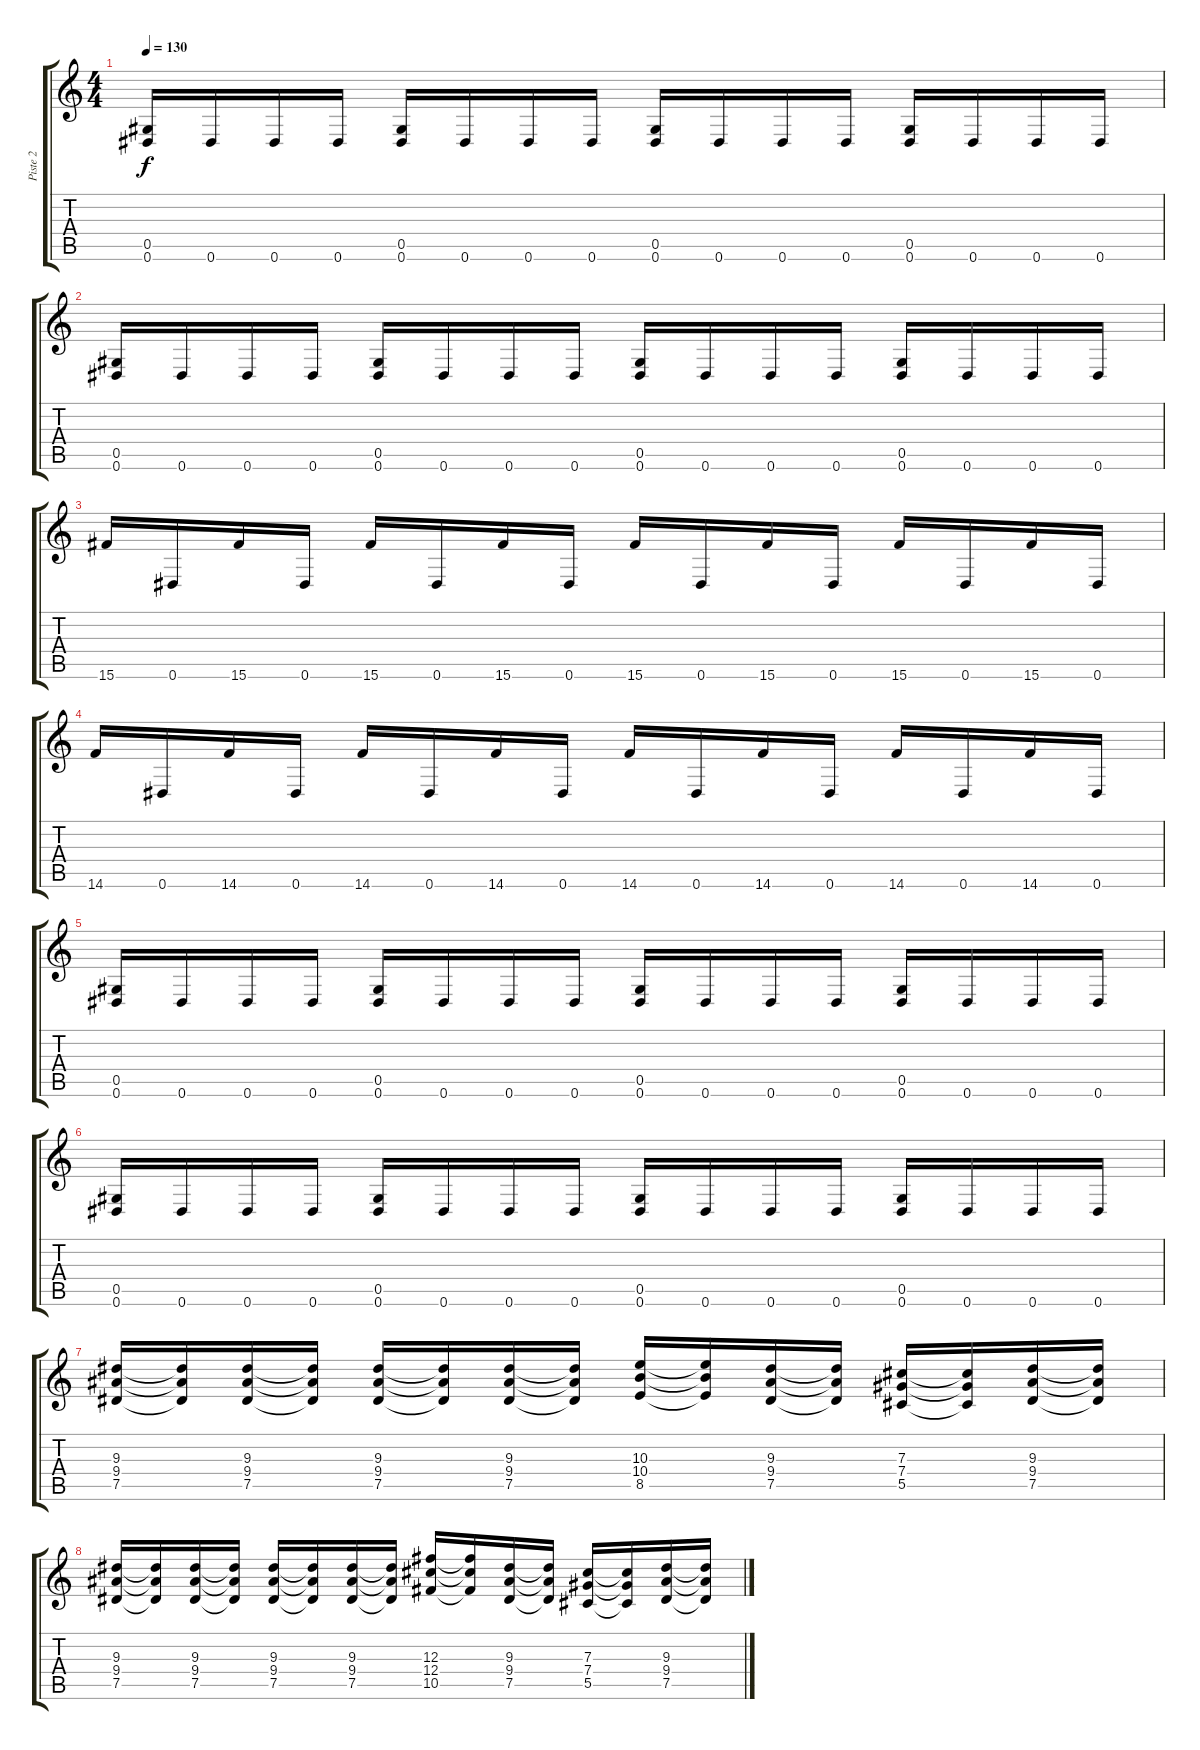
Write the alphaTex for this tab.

\track ("Piste 2" "Piste 2") {instrument distortionguitar}
\staff {score tabs}
\tuning (Eb4 Bb3 Gb3 Db3 Ab2 Eb2) {hide}
\ts (4 4)
\tempo 130
\clef g2
\ks c
(0.5 0.6).16{dy f} 0.6.16 0.6.16 0.6.16 (0.5 0.6).16 0.6.16 0.6.16 0.6.16 (0.5 0.6).16 0.6.16 0.6.16 0.6.16 (0.5 0.6).16 0.6.16 0.6.16 0.6.16 |
(0.5 0.6).16 0.6.16 0.6.16 0.6.16 (0.5 0.6).16 0.6.16 0.6.16 0.6.16 (0.5 0.6).16 0.6.16 0.6.16 0.6.16 (0.5 0.6).16 0.6.16 0.6.16 0.6.16 |
15.6.16 0.6.16 15.6.16 0.6.16 15.6.16 0.6.16 15.6.16 0.6.16 15.6.16 0.6.16 15.6.16 0.6.16 15.6.16 0.6.16 15.6.16 0.6.16 |
14.6.16 0.6.16 14.6.16 0.6.16 14.6.16 0.6.16 14.6.16 0.6.16 14.6.16 0.6.16 14.6.16 0.6.16 14.6.16 0.6.16 14.6.16 0.6.16 |
(0.5 0.6).16 0.6.16 0.6.16 0.6.16 (0.5 0.6).16 0.6.16 0.6.16 0.6.16 (0.5 0.6).16 0.6.16 0.6.16 0.6.16 (0.5 0.6).16 0.6.16 0.6.16 0.6.16 |
(0.5 0.6).16 0.6.16 0.6.16 0.6.16 (0.5 0.6).16 0.6.16 0.6.16 0.6.16 (0.5 0.6).16 0.6.16 0.6.16 0.6.16 (0.5 0.6).16 0.6.16 0.6.16 0.6.16 |
(9.3 9.4 7.5).16 (9.3{t} 9.4{t} 7.5{t}).16 (9.3 9.4 7.5).16 (9.3{t} 9.4{t} 7.5{t}).16 (9.3 9.4 7.5).16 (9.3{t} 9.4{t} 7.5{t}).16 (9.3 9.4 7.5).16 (9.3{t} 9.4{t} 7.5{t}).16 (10.3 10.4 8.5).16 (10.3{t} 10.4{t} 8.5{t}).16 (9.3 9.4 7.5).16 (9.3{t} 9.4{t} 7.5{t}).16 (7.3 7.4 5.5).16 (7.3{t} 7.4{t} 5.5{t}).16 (9.3 9.4 7.5).16 (9.3{t} 9.4{t} 7.5{t}).16 |
(9.3 9.4 7.5).16 (9.3{t} 9.4{t} 7.5{t}).16 (9.3 9.4 7.5).16 (9.3{t} 9.4{t} 7.5{t}).16 (9.3 9.4 7.5).16 (9.3{t} 9.4{t} 7.5{t}).16 (9.3 9.4 7.5).16 (9.3{t} 9.4{t} 7.5{t}).16 (12.3 12.4 10.5).16 (12.3{t} 12.4{t} 10.5{t}).16 (9.3 9.4 7.5).16 (9.3{t} 9.4{t} 7.5{t}).16 (7.3 7.4 5.5).16 (7.3{t} 7.4{t} 5.5{t}).16 (9.3 9.4 7.5).16 (9.3{t} 9.4{t} 7.5{t}).16
